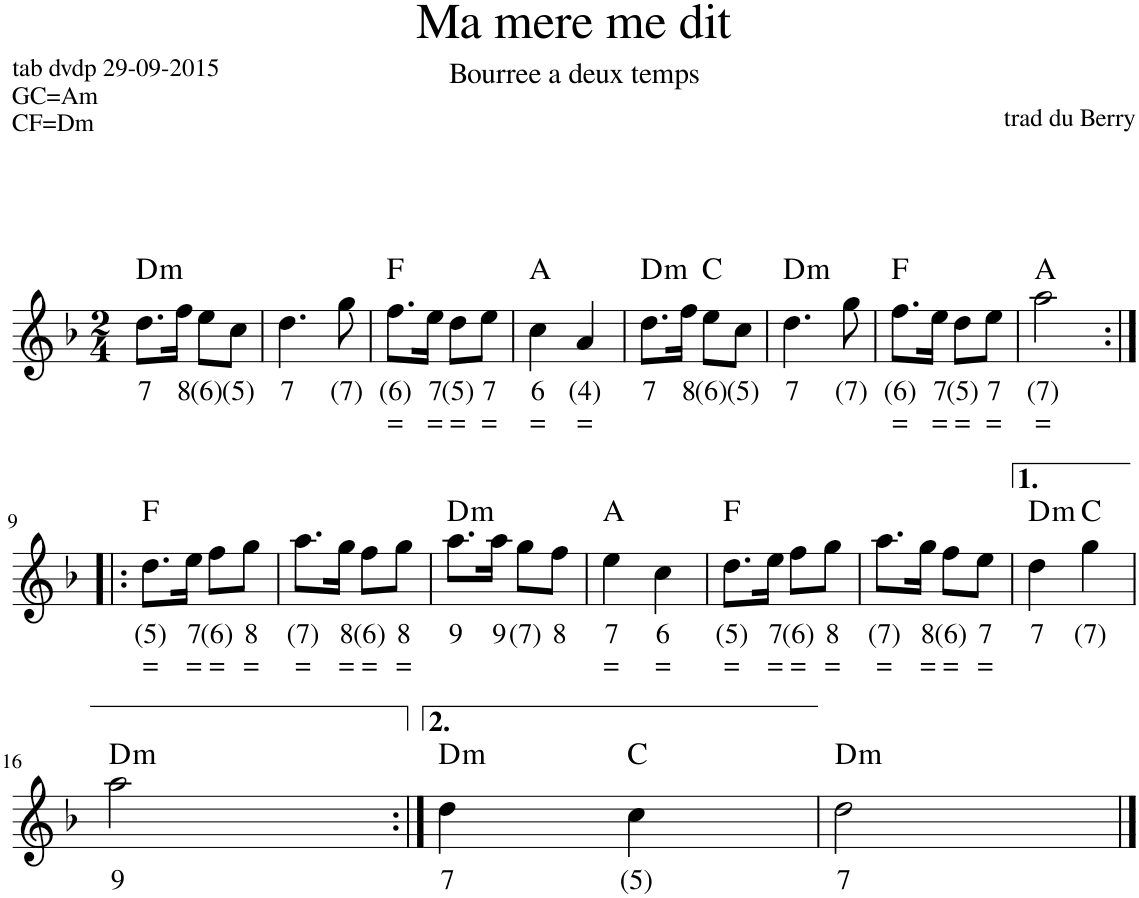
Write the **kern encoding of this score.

**kern	**text	**text	**harte
*part1	*part1	*part1	*part1
*staff1	*staff1	*staff1	*
*I"Stem	*	*	*
*I'Stem	*	*	*
*clefG2	*	*	*
*k[b-]	*	*	*
*M2/4	*	*	*
=1	=1	=1	=1
!	!LO:LY:b	!	!LO:H:kt=m
8.dd\L	7	.	D:min
!	!LO:LY:b	!	!
16ff\Jk	8	.	.
!	!LO:LY:b	!	!
8ee\L	(6)	.	.
!	!LO:LY:b	!	!
8cc\J	(5)	.	.
=2	=2	=2	=2
!	!LO:LY:b	!	!
4.dd\	7	.	.
!	!LO:LY:b	!	!
8gg\	(7)	.	.
=3	=3	=3	=3
!	!LO:LY:b	!LO:LY:b	!
8.ff\L	(6)	=	F:maj
!	!LO:LY:b	!LO:LY:b	!
16ee\Jk	7	=	.
!	!LO:LY:b	!LO:LY:b	!
8dd\L	(5)	=	.
!	!LO:LY:b	!LO:LY:b	!
8ee\J	7	=	.
=4	=4	=4	=4
!	!LO:LY:b	!LO:LY:b	!
4ccn\	6	=	A:maj
!	!LO:LY:b	!LO:LY:b	!
4a/	(4)	=	.
=5	=5	=5	=5
!	!LO:LY:b	!	!LO:H:kt=m
8.dd\L	7	.	D:min
!	!LO:LY:b	!	!
16ff\Jk	8	.	.
!	!LO:LY:b	!	!
8ee\L	(6)	.	C:maj
!	!LO:LY:b	!	!
8cc\J	(5)	.	.
=6	=6	=6	=6
!	!LO:LY:b	!	!LO:H:kt=m
4.dd\	7	.	D:min
!	!LO:LY:b	!	!
8gg\	(7)	.	.
=7	=7	=7	=7
!	!LO:LY:b	!LO:LY:b	!
8.ff\L	(6)	=	F:maj
!	!LO:LY:b	!LO:LY:b	!
16ee\Jk	7	=	.
!	!LO:LY:b	!LO:LY:b	!
8dd\L	(5)	=	.
!	!LO:LY:b	!LO:LY:b	!
8ee\J	7	=	.
=8	=8	=8	=8
!	!LO:LY:b	!LO:LY:b	!
2aa\	(7)	=	A:maj
!!LO:LB:g=z
=9:|!|:	=9:|!|:	=9:|!|:	=9:|!|:
!	!LO:LY:b	!LO:LY:b	!
8.dd\L	(5)	=	F:maj
!	!LO:LY:b	!LO:LY:b	!
16ee\Jk	7	=	.
!	!LO:LY:b	!LO:LY:b	!
8ff\L	(6)	=	.
!	!LO:LY:b	!LO:LY:b	!
8gg\J	8	=	.
=10	=10	=10	=10
!	!LO:LY:b	!LO:LY:b	!
8.aa\L	(7)	=	.
!	!LO:LY:b	!LO:LY:b	!
16gg\Jk	8	=	.
!	!LO:LY:b	!LO:LY:b	!
8ff\L	(6)	=	.
!	!LO:LY:b	!LO:LY:b	!
8gg\J	8	=	.
=11	=11	=11	=11
!	!LO:LY:b	!	!LO:H:kt=m
8.aa\L	9	.	D:min
!	!LO:LY:b	!	!
16aa\Jk	9	.	.
!	!LO:LY:b	!	!
8gg\L	(7)	.	.
!	!LO:LY:b	!	!
8ff\J	8	.	.
=12	=12	=12	=12
!	!LO:LY:b	!LO:LY:b	!
4ee\	7	=	A:maj
!	!LO:LY:b	!LO:LY:b	!
4ccn\	6	=	.
=13	=13	=13	=13
!	!LO:LY:b	!LO:LY:b	!
8.dd\L	(5)	=	F:maj
!	!LO:LY:b	!LO:LY:b	!
16ee\Jk	7	=	.
!	!LO:LY:b	!LO:LY:b	!
8ff\L	(6)	=	.
!	!LO:LY:b	!LO:LY:b	!
8gg\J	8	=	.
=14	=14	=14	=14
!	!LO:LY:b	!LO:LY:b	!
8.aa\L	(7)	=	.
!	!LO:LY:b	!LO:LY:b	!
16gg\Jk	8	=	.
!	!LO:LY:b	!LO:LY:b	!
8ff\L	(6)	=	.
!	!LO:LY:b	!LO:LY:b	!
8ee\J	7	=	.
=15	=15	=15	=15
!	!LO:LY:b	!	!LO:H:kt=m
4dd\	7	.	D:min
!	!LO:LY:b	!	!
4gg\	(7)	.	C:maj
!!LO:LB:g=z
=16	=16	=16	=16
!	!LO:LY:b	!	!LO:H:kt=m
2aa\	9	.	D:min
=17:|!	=17:|!	=17:|!	=17:|!
!	!LO:LY:b	!	!LO:H:kt=m
4dd\	7	.	D:min
!	!LO:LY:b	!	!
4cc\	(5)	.	C:maj
=18	=18	=18	=18
!	!LO:LY:b	!	!LO:H:kt=m
2dd\	7	.	D:min
==	==	==	==
*-	*-	*-	*-
